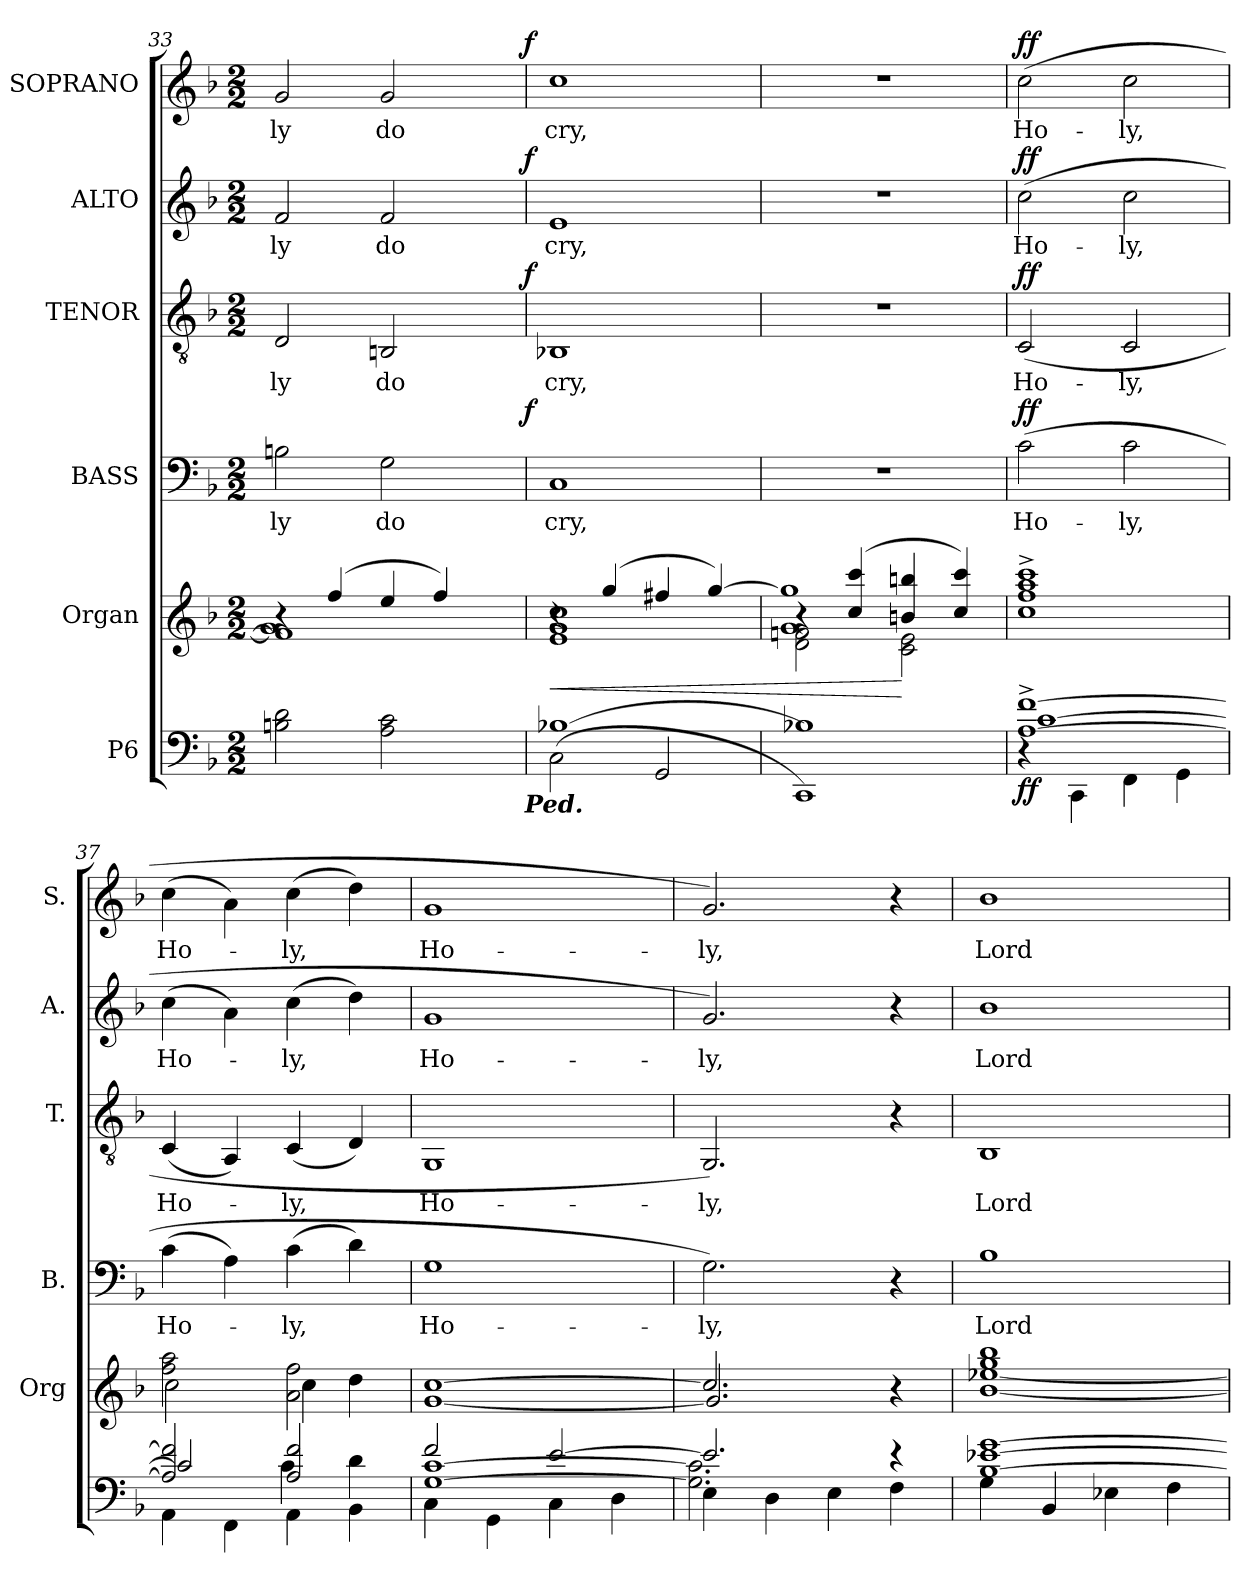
**kern	**dynam	**kern	**dynam	**kern	**text	**dynam	**kern	**text	**dynam	**kern	**text	**dynam	**kern	**text	**dynam
*part6	*part6	*part5	*part5	*part4	*part4	*part4	*part3	*part3	*part3	*part2	*part2	*part2	*part1	*part1	*part1
*staff6	*staff6	*staff5	*staff5	*staff4	*staff4	*staff4	*staff3	*staff3	*staff3	*staff2	*staff2	*staff2	*staff1	*staff1	*staff1
*I"P6	*	*I"Organ	*	*I"BASS	*	*	*I"TENOR	*	*	*I"ALTO	*	*	*I"SOPRANO	*	*
*	*	*I'Org	*	*I'B.	*	*	*I'T.	*	*	*I'A.	*	*	*I'S.	*	*
*clefF4	*	*clefG2	*	*clefF4	*	*	*clefGv2	*	*	*clefG2	*	*	*clefG2	*	*
*k[b-]	*	*k[b-]	*	*k[b-]	*	*	*k[b-]	*	*	*k[b-]	*	*	*k[b-]	*	*
*F:	*	*F:	*	*F:	*	*	*F:	*	*	*F:	*	*	*F:	*	*
*M2/2	*	*M2/2	*	*M2/2	*	*	*M2/2	*	*	*M2/2	*	*	*M2/2	*	*
=33	=33	=33	=33	=33	=33	=33	=33	=33	=33	=33	=33	=33	=33	=33	=33
*	*	*^	*	*	*	*	*	*	*	*	*	*	*	*	*
*	*	*	*^	*	*	*	*	*	*	*	*	*	*	*	*	*
!	!	!	!	!	!	!	!LO:LY:b:color=#000000	!	!	!	!	!	!	!	!	!	!
!	!	!	!	!	!	!	!	!	!	!LO:LY:b:color=#000000	!	!	!	!	!	!	!
!	!	!	!	!	!	!	!	!	!	!	!	!	!LO:LY:b:color=#000000	!	!	!	!
!	!	!	!	!	!	!	!	!	!	!	!	!	!	!	!	!LO:LY:b:color=#000000	!
*^	*	*	*	*	*	*^	*	*	*^	*	*	*^	*	*	*^	*	*
2Bni\ 2di	2ryy	.	4r	1fi]	1gi]	.	2Bni\	2ryy	-ly	.	2Di/	2ryy	-ly	.	2fi/	2ryy	-ly	.	2gi/	2ryy	-ly	.
.	.	.	(4ffi/	.	.	.	.	.	.	.	.	.	.	.	.	.	.	.	.	.	.	.
!	!	!	!	!	!	!	!	!	!LO:LY:b:color=#000000	!	!	!	!	!	!	!	!	!	!	!	!	!
!	!	!	!	!	!	!	!	!	!	!	!	!	!LO:LY:b:color=#000000	!	!	!	!	!	!	!	!	!
!	!	!	!	!	!	!	!	!	!	!	!	!	!	!	!	!	!LO:LY:b:color=#000000	!	!	!	!	!
!	!	!	!	!	!	!	!	!	!	!	!	!	!	!	!	!	!	!	!	!	!LO:LY:b:color=#000000	!
2Ai\ 2ci	4ryy	.	4eei/	.	.	.	2Gi\	4ryy	do	.	2BBni/	4ryy	do	.	2fi/	4ryy	do	.	2gi/	4ryy	do	.
.	8ryy	.	4ffi/)	.	.	.	.	8ryy	.	.	.	8ryy	.	.	.	8ryy	.	.	.	8ryy	.	.
.	16ryy	.	.	.	.	.	.	16ryy	.	.	.	16ryy	.	.	.	16ryy	.	.	.	16ryy	.	.
.	32ryy	.	.	.	.	.	.	32ryy	.	.	.	32ryy	.	.	.	32ryy	.	.	.	32ryy	.	.
.	64ryy	.	.	.	.	.	.	64ryy	.	.	.	64ryy	.	.	.	64ryy	.	.	.	64ryy	.	.
.	128...ryy	.	.	.	.	.	.	128...ryy	.	.	.	128...ryy	.	.	.	128...ryy	.	.	.	128...ryy	.	.
!	!LO:TX:b:Bi:t=Ped.	!	!	!	!	!	!	!	!	!	!	!	!	!	!	!	!	!	!	!	!	!
.	1024ryy	.	.	.	.	.	.	1024ryy	.	f	.	1024ryy	.	f	.	1024ryy	.	f	.	1024ryy	.	f
=34	=34	=34	=34	=34	=34	=34	=34	=34	=34	=34	=34	=34	=34	=34	=34	=34	=34	=34	=34	=34	=34	=34
!	!	!	!	!	!	!LO:HP:b	!	!	!	!	!	!	!	!	!	!	!	!	!	!	!	!
*	*	*	*	*	*	*	*v	*v	*	*	*	*	*	*	*v	*v	*	*	*v	*v	*	*
*	*	*	*	*	*	*	*	*	*	*v	*v	*	*	*	*	*	*	*	*
*	*	*	*	*	*	*	*^	*	*	*^	*	*	*^	*	*	*^	*	*
!	!	!	!	!	!	!	!	!	!LO:LY:b:color=#000000	!	!	!	!	!	!	!	!	!	!	!	!	!
*	*	*	*	*	*	*	*v	*v	*	*	*	*	*	*	*v	*v	*	*	*v	*v	*	*
*	*	*	*	*	*	*	*	*	*	*v	*v	*	*	*	*	*	*	*	*
*	*	*	*	*	*	*	*^	*	*	*^	*	*	*^	*	*	*^	*	*
!	!	!	!	!	!	!	!	!	!	!	!	!	!LO:LY:b:color=#000000	!	!	!	!	!	!	!	!	!
*	*	*	*	*	*	*	*v	*v	*	*	*	*	*	*	*v	*v	*	*	*v	*v	*	*
*	*	*	*	*	*	*	*	*	*	*v	*v	*	*	*	*	*	*	*	*
*	*	*	*	*	*	*	*^	*	*	*^	*	*	*^	*	*	*^	*	*
!	!	!	!	!	!	!	!	!	!	!	!	!	!	!	!	!	!LO:LY:b:color=#000000	!	!	!	!	!
*	*	*	*	*	*	*	*v	*v	*	*	*	*	*	*	*v	*v	*	*	*v	*v	*	*
*	*	*	*	*	*	*	*	*	*	*v	*v	*	*	*	*	*	*	*	*
*	*	*	*	*	*	*	*^	*	*	*^	*	*	*^	*	*	*^	*	*
!	!	!	!	!	!	!	!	!	!	!	!	!	!	!	!	!	!	!	!	!	!LO:LY:b:color=#000000	!
*	*	*	*	*	*	*	*v	*v	*	*	*	*	*	*	*v	*v	*	*	*v	*v	*	*
*	*	*	*	*	*	*	*	*	*	*v	*v	*	*	*	*	*	*	*	*
[1B-Xi	(2Ci\	.	4r	1ei 1gi	1cci	<	1Ci	cry,	.	1BB-Xi	cry,	.	1ei	cry,	.	1cci	cry,	.
.	.	.	(4ggi/	.	.	.	.	.	.	.	.	.	.	.	.	.	.	.
.	2GGi/	.	4ff#Xi/	.	.	.	.	.	.	.	.	.	.	.	.	.	.	.
.	.	.	[4ggi/)	.	.	.	.	.	.	.	.	.	.	.	.	.	.	.
=35	=35	=35	=35	=35	=35	=35	=35	=35	=35	=35	=35	=35	=35	=35	=35	=35	=35	=35
1B-Xi]	1CCi)	.	4r	2di\ 2fni	1gi 1ggi]	.	1r	.	.	1r	.	.	1r	.	.	1r	.	.
.	.	.	(4cci/ 4ccci	.	.	.	.	.	.	.	.	.	.	.	.	.	.	.
.	.	.	4bni/ 4bbni	2ci\ 2ei	.	[	.	.	.	.	.	.	.	.	.	.	.	.
.	.	.	4cci/ 4ccci)	.	.	.	.	.	.	.	.	.	.	.	.	.	.	.
*	*	*	*	*v	*v	*	*	*	*	*	*	*	*	*	*	*	*	*
!!LO:PB:g=z
=36	=36	=36	=36	=36	=36	=36	=36	=36	=36	=36	=36	=36	=36	=36	=36	=36	=36
*	*^	*	*	*	*	*	*	*	*	*	*	*	*	*	*	*	*
!	!	!	!	!	!	!	!	!LO:LY:b:color=#000000	!	!	!	!	!	!	!	!	!	!
!	!	!	!	!	!	!	!	!	!	!	!LO:LY:b:color=#000000	!	!	!	!	!	!	!
!	!	!	!	!	!	!	!	!	!	!	!	!	!	!LO:LY:b:color=#000000	!	!	!	!
!	!	!	!	!	!	!	!	!	!	!	!	!	!	!	!	!	!LO:LY:b:color=#000000	!
[1Ai^ [1fi^	4r	[1ci	ff	1ffi^ 1aai^ 1ccci^	1cci	.	(2ci\	Ho-	ff	(2Ci/	Ho-	ff	(2cci\	Ho-	ff	(2cci\	Ho-	ff
.	4CCi\	.	.	.	.	.	.	.	.	.	.	.	.	.	.	.	.	.
!	!	!	!	!	!	!	!	!LO:LY:b:color=#000000	!	!	!	!	!	!	!	!	!	!
!	!	!	!	!	!	!	!	!	!	!	!LO:LY:b:color=#000000	!	!	!	!	!	!	!
!	!	!	!	!	!	!	!	!	!	!	!	!	!	!LO:LY:b:color=#000000	!	!	!	!
!	!	!	!	!	!	!	!	!	!	!	!	!	!	!	!	!	!LO:LY:b:color=#000000	!
.	4FFi\	.	.	.	.	.	2ci\	-ly,	.	2Ci/	-ly,	.	2cci\	-ly,	.	2cci\	-ly,	.
.	4GGi\	.	.	.	.	.	.	.	.	.	.	.	.	.	.	.	.	.
=37	=37	=37	=37	=37	=37	=37	=37	=37	=37	=37	=37	=37	=37	=37	=37	=37	=37	=37
!	!	!	!	!	!	!	!	!LO:LY:b:color=#000000	!	!	!	!	!	!	!	!	!	!
!	!	!	!	!	!	!	!	!	!	!	!LO:LY:b:color=#000000	!	!	!	!	!	!	!
!	!	!	!	!	!	!	!	!	!	!	!	!	!	!LO:LY:b:color=#000000	!	!	!	!
!	!	!	!	!	!	!	!	!	!	!	!	!	!	!	!	!	!LO:LY:b:color=#000000	!
2Ai/] 2fi]	4AAi\	2ci/]	.	2ffi\ 2aai	2cci\	.	(4ci\	Ho-	.	(4Ci/	Ho-	.	(4cci\	Ho-	.	(4cci\	Ho-	.
.	4FFi\	.	.	.	.	.	4Ai\)	.	.	4AAi/)	.	.	4ai\)	.	.	4ai\)	.	.
!	!	!	!	!	!	!	!	!LO:LY:b:color=#000000	!	!	!	!	!	!	!	!	!	!
!	!	!	!	!	!	!	!	!	!	!	!LO:LY:b:color=#000000	!	!	!	!	!	!	!
!	!	!	!	!	!	!	!	!	!	!	!	!	!	!LO:LY:b:color=#000000	!	!	!	!
!	!	!	!	!	!	!	!	!	!	!	!	!	!	!	!	!	!LO:LY:b:color=#000000	!
2Ai/ 2fi	4AAi\	4ci\	.	2ai\ 2ffi	4cci\	.	(4ci\	-ly,	.	(4Ci/	-ly,	.	(4cci\	-ly,	.	(4cci\	-ly,	.
.	4BB-i\	4di\	.	.	4ddi\	.	4di\)	.	.	4Di/)	.	.	4ddi\)	.	.	4ddi\)	.	.
=38	=38	=38	=38	=38	=38	=38	=38	=38	=38	=38	=38	=38	=38	=38	=38	=38	=38	=38
!	!	!	!	!	!	!	!	!LO:LY:b:color=#000000	!	!	!	!	!	!	!	!	!	!
!	!	!	!	!	!	!	!	!	!	!	!LO:LY:b:color=#000000	!	!	!	!	!	!	!
!	!	!	!	!	!	!	!	!	!	!	!	!	!	!LO:LY:b:color=#000000	!	!	!	!
!	!	!	!	!	!	!	!	!	!	!	!	!	!	!	!	!	!LO:LY:b:color=#000000	!
2fi/	4Ci\	[1Gi [1ci	.	[1cci	[1gi	.	1Gi	Ho-	.	1GGi	Ho-	.	1gi	Ho-	.	1gi	Ho-	.
.	4GGi\	.	.	.	.	.	.	.	.	.	.	.	.	.	.	.	.	.
[2ei/	4Ci\	.	.	.	.	.	.	.	.	.	.	.	.	.	.	.	.	.
.	4Di\	.	.	.	.	.	.	.	.	.	.	.	.	.	.	.	.	.
=39	=39	=39	=39	=39	=39	=39	=39	=39	=39	=39	=39	=39	=39	=39	=39	=39	=39	=39
!	!	!	!	!	!	!	!	!LO:LY:b:color=#000000	!	!	!	!	!	!	!	!	!	!
!	!	!	!	!	!	!	!	!	!	!	!LO:LY:b:color=#000000	!	!	!	!	!	!	!
!	!	!	!	!	!	!	!	!	!	!	!	!	!	!LO:LY:b:color=#000000	!	!	!	!
!	!	!	!	!	!	!	!	!	!	!	!	!	!	!	!	!	!LO:LY:b:color=#000000	!
2.ei/]	4Ei\	2.Gi\] 2.ci]	.	2.cci/]	2.gi/]	.	2.Gi\)	-ly,	.	2.GGi/)	-ly,	.	2.gi/)	-ly,	.	2.gi/)	-ly,	.
.	4Di\	.	.	.	.	.	.	.	.	.	.	.	.	.	.	.	.	.
.	4Ei\	.	.	.	.	.	.	.	.	.	.	.	.	.	.	.	.	.
4r	4Fi\	4ryy	.	4r	4ryy	.	4r	.	.	4r	.	.	4r	.	.	4r	.	.
*	*v	*v	*	*	*	*	*	*	*	*	*	*	*	*	*	*	*	*
=40	=40	=40	=40	=40	=40	=40	=40	=40	=40	=40	=40	=40	=40	=40	=40	=40	=40
*	*^	*	*	*	*	*	*	*	*	*	*	*	*	*	*	*	*
!	!	!	!	!	!	!	!	!LO:LY:b:color=#000000	!	!	!	!	!	!	!	!	!	!
*	*v	*v	*	*	*	*	*	*	*	*	*	*	*	*	*	*	*	*
*	*^	*	*	*	*	*	*	*	*	*	*	*	*	*	*	*	*
!	!	!	!	!	!	!	!	!	!	!	!LO:LY:b:color=#000000	!	!	!	!	!	!	!
*	*v	*v	*	*	*	*	*	*	*	*	*	*	*	*	*	*	*	*
*	*^	*	*	*	*	*	*	*	*	*	*	*	*	*	*	*	*
!	!	!	!	!	!	!	!	!	!	!	!	!	!	!LO:LY:b:color=#000000	!	!	!	!
*	*v	*v	*	*	*	*	*	*	*	*	*	*	*	*	*	*	*	*
*	*^	*	*	*	*	*	*	*	*	*	*	*	*	*	*	*	*
!	!	!	!	!	!	!	!	!	!	!	!	!	!	!	!	!	!LO:LY:b:color=#000000	!
*	*v	*v	*	*	*	*	*	*	*	*	*	*	*	*	*	*	*	*
[1B-i [1e-Xi [1gi	4Gi\	.	1ggi 1bb-i	[1b-i [1ee-Xi	.	1B-i	Lord	.	1BB-i	Lord	.	1b-i	Lord	.	1b-i	Lord	.
.	4BB-i/	.	.	.	.	.	.	.	.	.	.	.	.	.	.	.	.
.	4E-Xi\	.	.	.	.	.	.	.	.	.	.	.	.	.	.	.	.
.	4Fi\	.	.	.	.	.	.	.	.	.	.	.	.	.	.	.	.
*v	*v	*	*	*	*	*	*	*	*	*	*	*	*	*	*	*	*
*	*	*v	*v	*	*	*	*	*	*	*	*	*	*	*	*	*
=	=	=	=	=	=	=	=	=	=	=	=	=	=	=	=
*-	*-	*-	*-	*-	*-	*-	*-	*-	*-	*-	*-	*-	*-	*-	*-
